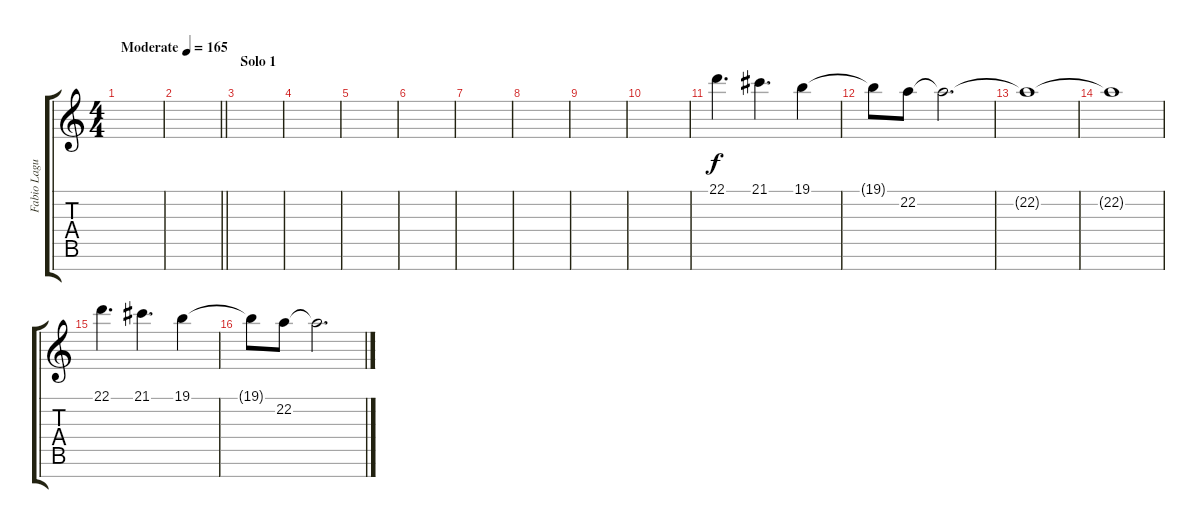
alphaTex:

\track ("Fabio Laguna" "Fabio Lagu") {instrument stringensemble1}
\staff {score tabs}
\tuning (E4 B3 G3 D3 A2 E2 B1) {hide}
\ts (4 4)
\tempo (165 "Moderate")
\clef g2
\ks c
|
\barLineRight lightlight
|
\section ("" "Solo 1")
|
|
|
|
|
|
|
|
22.1.4{d} 21.1.4{d} 19.1.4 |
19.1{t}.8 22.2.8 22.2{t}.2{d} |
22.2{t}.1 |
22.2{t}.1 |
22.1.4{d} 21.1.4{d} 19.1.4 |
19.1{t}.8 22.2.8 22.2{t}.2{d}
